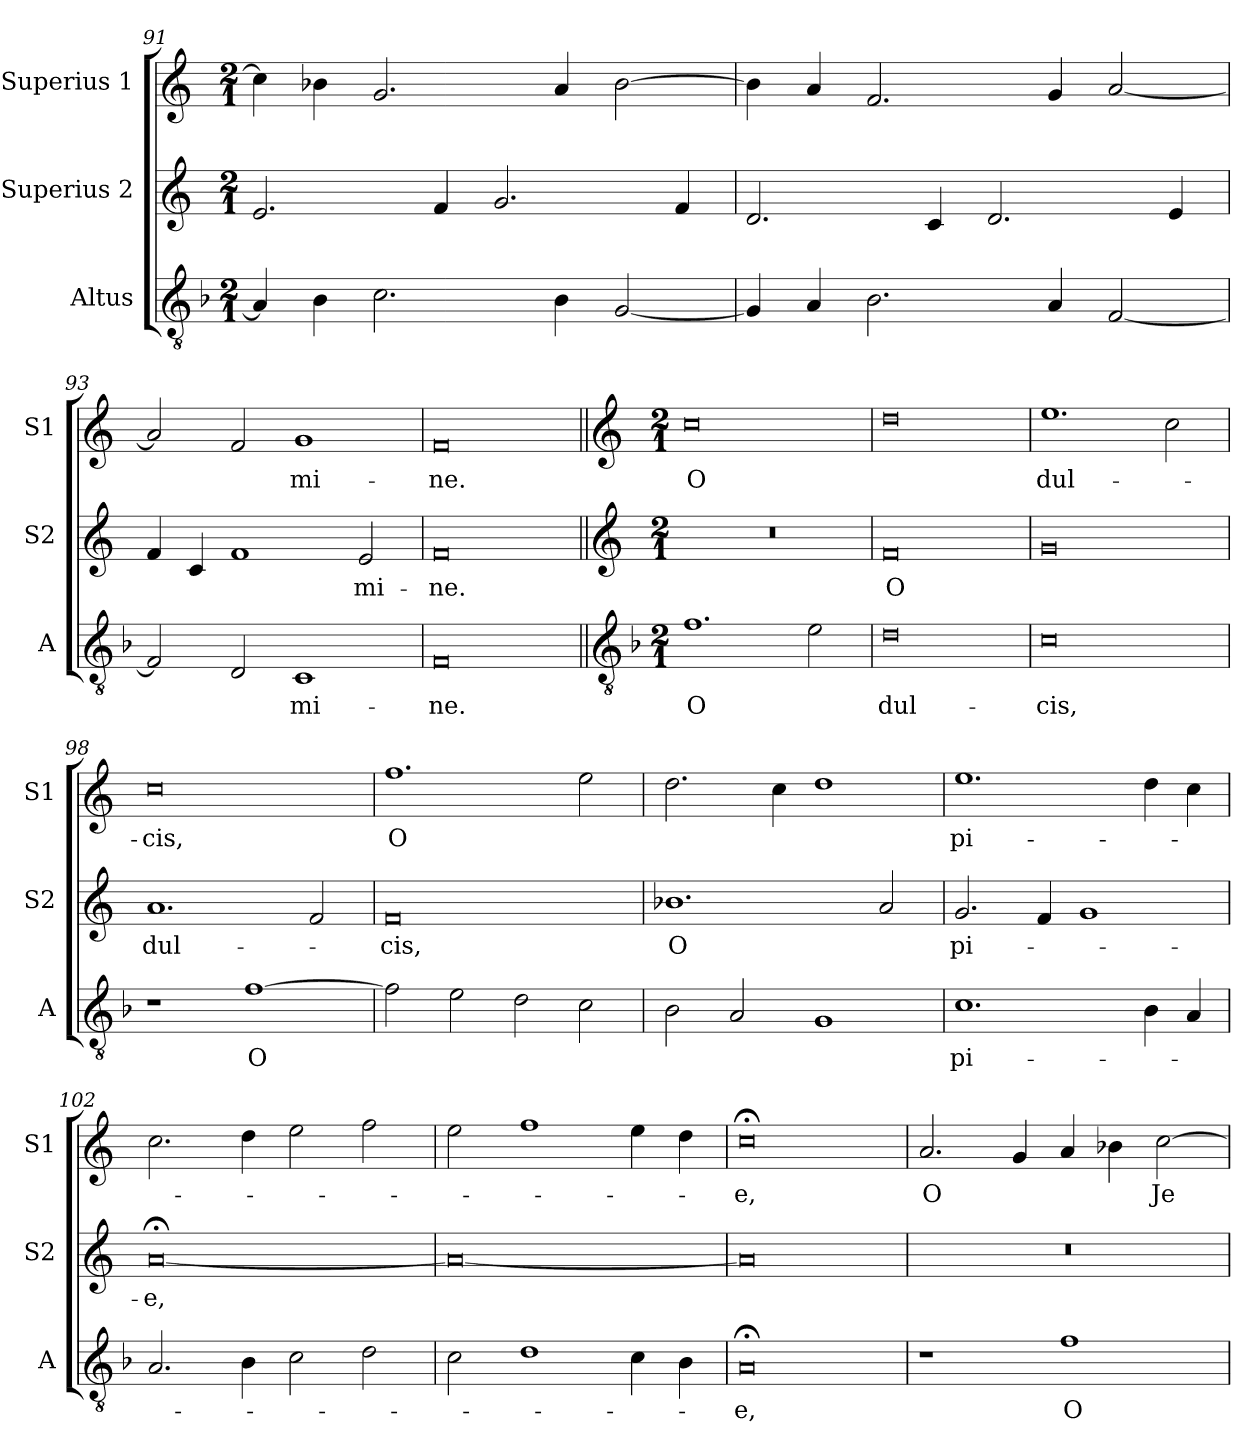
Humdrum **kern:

**kern	**text	**kern	**text	**kern	**text
*part3	*part3	*part2	*part2	*part1	*part1
*staff3	*staff3	*staff2	*staff2	*staff1	*staff1
*I"Altus	*	*I"Superius 2	*	*I"Superius 1	*
*I'A	*	*I'S2	*	*I'S1	*
*clefGv2	*	*clefG2	*	*clefG2	*
*k[b-]	*	*k[]	*	*k[]	*
*M2/1	*	*M2/1	*	*M2/1	*
=91	=91	=91	=91	=91	=91
4A/]	.	2.e/	.	4cc\]	.
4B-\	.	.	.	4b-X\	.
2.c\	.	.	.	2.g/	.
.	.	4f/	.	.	.
.	.	2.g/	.	.	.
4B-\	.	.	.	4a/	.
[2G/	.	.	.	[2b-\	.
.	.	4f/	.	.	.
=92	=92	=92	=92	=92	=92
4G/]	.	2.d/	.	4b-\]	.
4A/	.	.	.	4a/	.
2.B-\	.	.	.	2.f/	.
.	.	4c/	.	.	.
.	.	2.d/	.	.	.
4A/	.	.	.	4g/	.
[2F/	.	.	.	[2a/	.
.	.	4e/	.	.	.
=93	=93	=93	=93	=93	=93
2F/]	.	4f/	.	2a/]	.
.	.	4c/	.	.	.
2D/	.	1f	.	2f/	.
1C	-mi-	.	.	1g	-mi-
.	.	2e/	-mi-	.	.
=94	=94	=94	=94	=94	=94
0F	-ne.	0f	-ne.	0f	-ne.
!!LO:LB:g=z
=95||	=95||	=95||	=95||	=95||	=95||
*clefGv2	*	*clefG2	*	*clefG2	*
*k[b-]	*	*k[]	*	*k[]	*
*M2/1	*	*M2/1	*	*M2/1	*
1.f	O	0r	.	0cc	O
2e\	.	.	.	.	.
=96	=96	=96	=96	=96	=96
0d	dul-	0f	O	0dd	.
=97	=97	=97	=97	=97	=97
0c	-cis,	0g	.	1.ee	dul-
.	.	.	.	2cc\	.
=98	=98	=98	=98	=98	=98
1r	.	1.a	dul-	0cc	-cis,
[1f	O	.	.	.	.
.	.	2f/	.	.	.
=99	=99	=99	=99	=99	=99
2f\]	.	0f	-cis,	1.ff	O
2e\	.	.	.	.	.
2d\	.	.	.	.	.
2c\	.	.	.	2ee\	.
=100	=100	=100	=100	=100	=100
2B-\	.	1.b-X	O	2.dd\	.
2A/	.	.	.	.	.
.	.	.	.	4cc\	.
1G	.	.	.	1dd	.
.	.	2a/	.	.	.
=101	=101	=101	=101	=101	=101
1.c	pi-	2.g/	pi-	1.ee	pi-
.	.	4f/	.	.	.
.	.	1g	.	.	.
4B-\	.	.	.	4dd\	.
4A/	.	.	.	4cc\	.
=102	=102	=102	=102	=102	=102
2.A/	.	[0a;<	-e,	2.cc\	.
4B-\	.	.	.	4dd\	.
2c\	.	.	.	2ee\	.
2d\	.	.	.	2ff\	.
=103	=103	=103	=103	=103	=103
2c\	.	0a_	.	2ee\	.
1d	.	.	.	1ff	.
4c\	.	.	.	4ee\	.
4B-\	.	.	.	4dd\	.
=104	=104	=104	=104	=104	=104
0A;<	-e,	0a]	.	0cc;<	-e,
=105	=105	=105	=105	=105	=105
1r	.	0r	.	2.a/	O
.	.	.	.	4g/	.
1f	O	.	.	4a/	.
.	.	.	.	4b-X\	.
.	.	.	.	[2cc\	Je-
=	=	=	=	=	=
*-	*-	*-	*-	*-	*-
